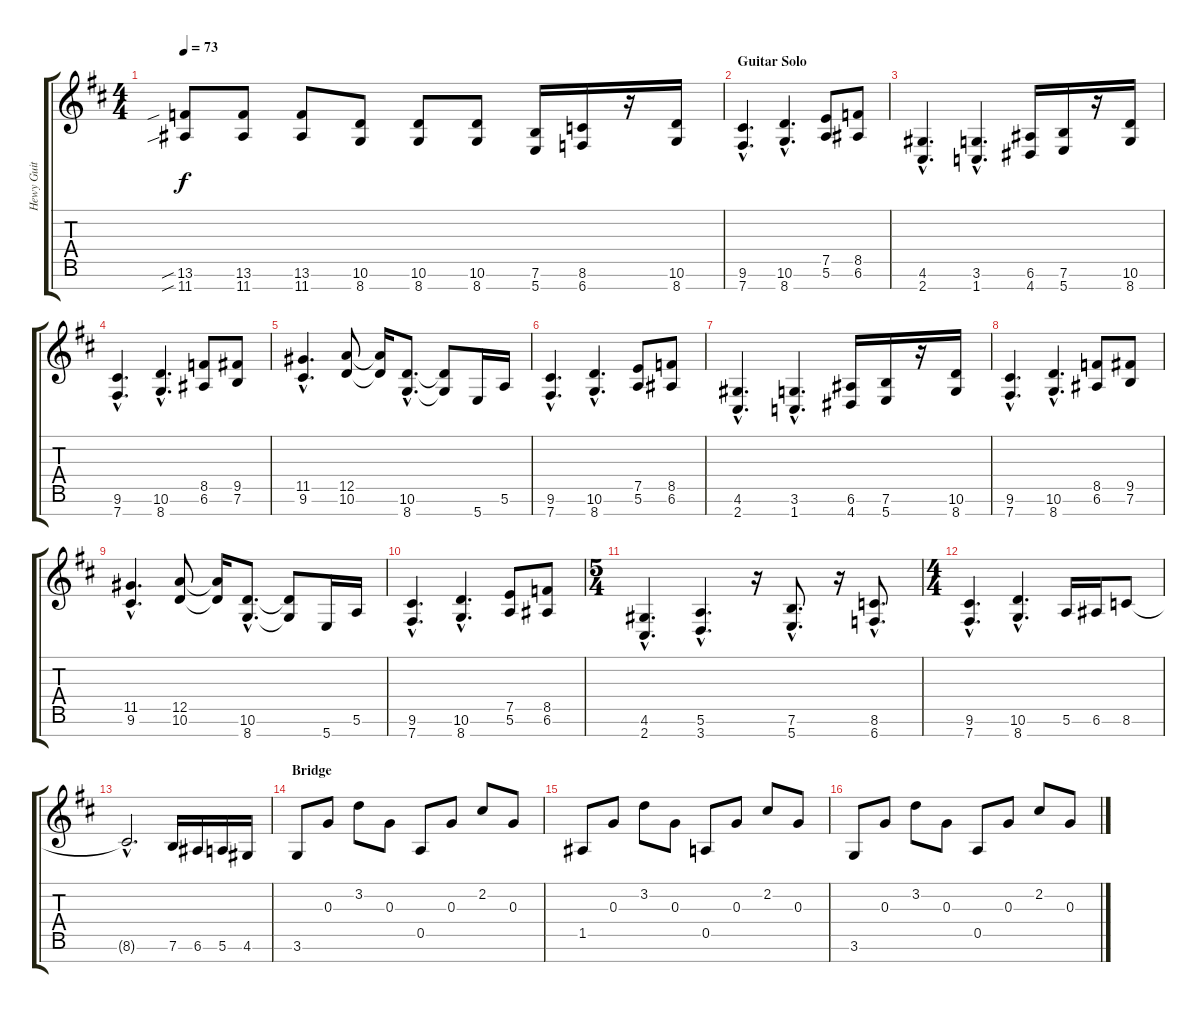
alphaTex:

\track ("Hewy Guit" "Hewy Guit") {instrument overdrivenguitar}
\staff {score tabs}
\tuning (E4 B3 G3 D3 A2 E2 B1) {hide}
\ts (4 4)
\tempo 73
\clef g2
\ks d
(13.6{sib} 11.7{sib}).8{dy f} (13.6 11.7).8 (13.6 11.7).8 (10.6 8.7).8 (10.6 8.7).8 (10.6 8.7).8 (7.6 5.7).16 (8.6 6.7).16 r.16 (10.6 8.7).16 |
\section ("" "Guitar Solo")
(9.6{hac} 7.7{hac}).4{d} (10.6{hac} 8.7{hac}).4{d} (7.5 5.6).8 (8.5 6.6).8 |
(4.6{hac} 2.7{hac}).4{d} (3.6{hac} 1.7{hac}).4{d} (6.6 4.7).16 (7.6 5.7).16 r.16 (10.6 8.7).16 |
(9.6{hac} 7.7{hac}).4{d} (10.6{hac} 8.7{hac}).4{d} (8.5 6.6).8 (9.5 7.6).8 |
(11.5{hac} 9.6{hac}).4{d} (12.5 10.6).8 (12.5{t} 10.6{t}).16 (10.6{hac} 8.7{hac}).8{d} (10.6{t} 8.7{t}).8 5.7.16 5.6.16 |
(9.6{hac} 7.7{hac}).4{d} (10.6{hac} 8.7{hac}).4{d} (7.5 5.6).8 (8.5 6.6).8 |
(4.6{hac} 2.7{hac}).4{d} (3.6{hac} 1.7{hac}).4{d} (6.6 4.7).16 (7.6 5.7).16 r.16 (10.6 8.7).16 |
(9.6{hac} 7.7{hac}).4{d} (10.6{hac} 8.7{hac}).4{d} (8.5 6.6).8 (9.5 7.6).8 |
(11.5{hac} 9.6{hac}).4{d} (12.5 10.6).8 (12.5{t} 10.6{t}).16 (10.6{hac} 8.7{hac}).8{d} (10.6{t} 8.7{t}).8 5.7.16 5.6.16 |
(9.6{hac} 7.7{hac}).4{d} (10.6{hac} 8.7{hac}).4{d} (7.5 5.6).8 (8.5 6.6).8 |
\ts (5 4)
(4.6{hac} 2.7{hac}).4{d} (5.6{hac} 3.7{hac}).4{d} r.16 (7.6{hac} 5.7{hac}).8{d} r.16 (8.6{hac} 6.7{hac}).8{d} |
\ts (4 4)
(9.6{hac} 7.7{hac}).4{d} (10.6{hac} 8.7{hac}).4{d} 5.6.16 6.6.16 8.6.8 |
8.6{hac t}.2{d} 7.6.16 6.6.16 5.6.16 4.6.16 |
\section ("" "Bridge")
3.6.8 0.3.8 3.2.8 0.3.8 0.5.8 0.3.8 2.2.8 0.3.8 |
1.5.8 0.3.8 3.2.8 0.3.8 0.5.8 0.3.8 2.2.8 0.3.8 |
3.6.8 0.3.8 3.2.8 0.3.8 0.5.8 0.3.8 2.2.8 0.3.8
